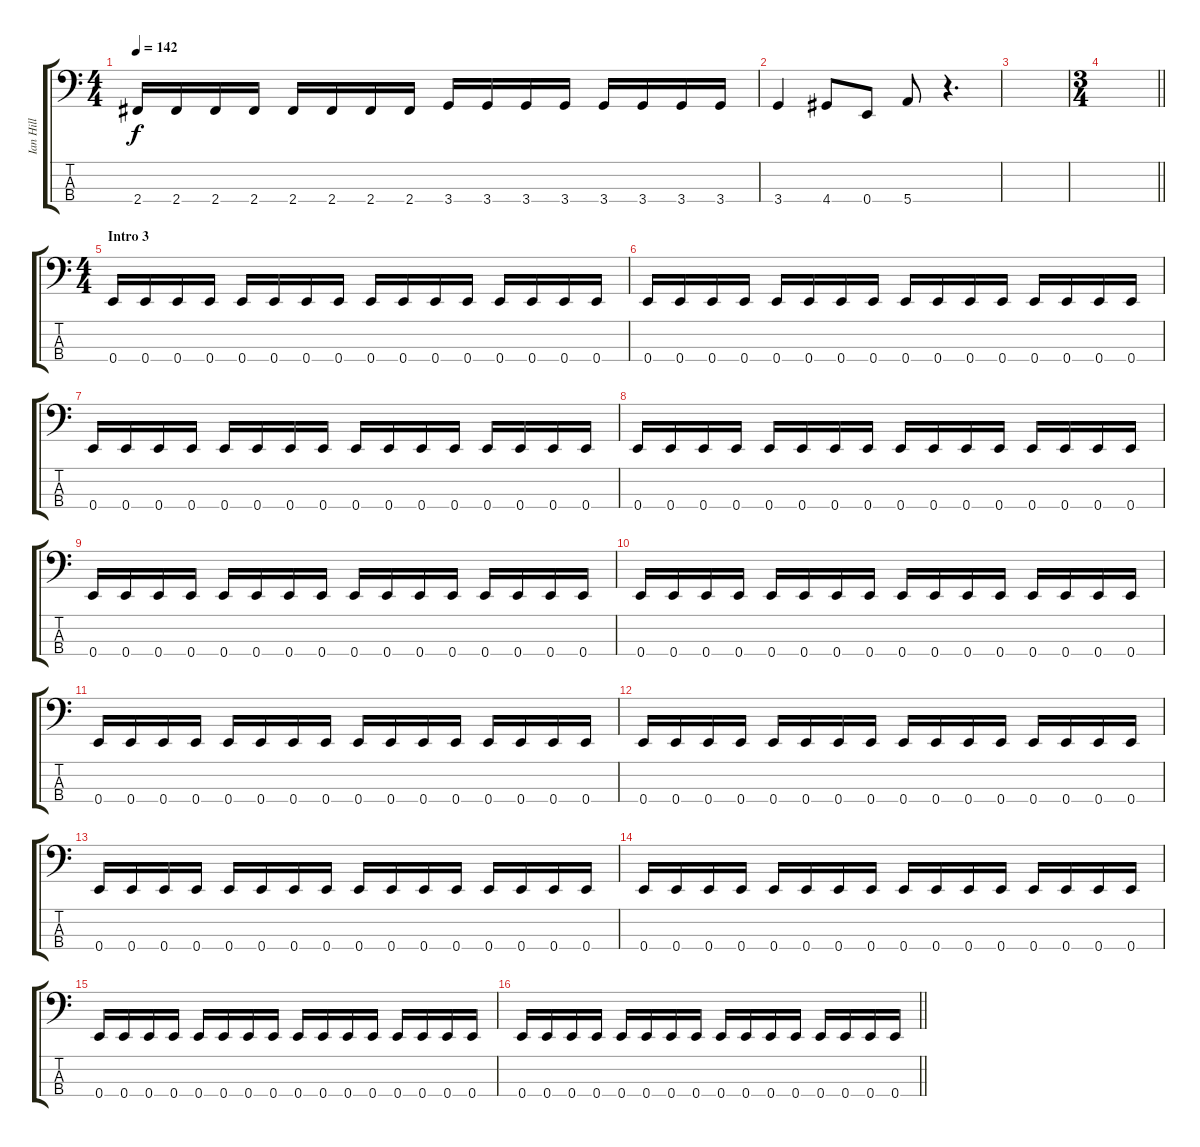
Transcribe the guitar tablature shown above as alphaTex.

\track ("Ian Hill" "Ian Hill") {instrument electricbasspick}
\staff {score tabs}
\tuning (G2 D2 A1 E1) {hide}
\ts (4 4)
\tempo 142
\clef f4
\ks c
2.4.16{dy f} 2.4.16 2.4.16 2.4.16 2.4.16 2.4.16 2.4.16 2.4.16 3.4.16 3.4.16 3.4.16 3.4.16 3.4.16 3.4.16 3.4.16 3.4.16 |
3.4.4 4.4.8 0.4.8 5.4.8 r.4{d} |
|
\ts (3 4)
\barLineRight lightlight
|
\ts (4 4)
\section ("" "Intro 3")
0.4.16 0.4.16 0.4.16 0.4.16 0.4.16 0.4.16 0.4.16 0.4.16 0.4.16 0.4.16 0.4.16 0.4.16 0.4.16 0.4.16 0.4.16 0.4.16 |
0.4.16 0.4.16 0.4.16 0.4.16 0.4.16 0.4.16 0.4.16 0.4.16 0.4.16 0.4.16 0.4.16 0.4.16 0.4.16 0.4.16 0.4.16 0.4.16 |
0.4.16 0.4.16 0.4.16 0.4.16 0.4.16 0.4.16 0.4.16 0.4.16 0.4.16 0.4.16 0.4.16 0.4.16 0.4.16 0.4.16 0.4.16 0.4.16 |
0.4.16 0.4.16 0.4.16 0.4.16 0.4.16 0.4.16 0.4.16 0.4.16 0.4.16 0.4.16 0.4.16 0.4.16 0.4.16 0.4.16 0.4.16 0.4.16 |
0.4.16 0.4.16 0.4.16 0.4.16 0.4.16 0.4.16 0.4.16 0.4.16 0.4.16 0.4.16 0.4.16 0.4.16 0.4.16 0.4.16 0.4.16 0.4.16 |
0.4.16 0.4.16 0.4.16 0.4.16 0.4.16 0.4.16 0.4.16 0.4.16 0.4.16 0.4.16 0.4.16 0.4.16 0.4.16 0.4.16 0.4.16 0.4.16 |
0.4.16 0.4.16 0.4.16 0.4.16 0.4.16 0.4.16 0.4.16 0.4.16 0.4.16 0.4.16 0.4.16 0.4.16 0.4.16 0.4.16 0.4.16 0.4.16 |
0.4.16 0.4.16 0.4.16 0.4.16 0.4.16 0.4.16 0.4.16 0.4.16 0.4.16 0.4.16 0.4.16 0.4.16 0.4.16 0.4.16 0.4.16 0.4.16 |
0.4.16 0.4.16 0.4.16 0.4.16 0.4.16 0.4.16 0.4.16 0.4.16 0.4.16 0.4.16 0.4.16 0.4.16 0.4.16 0.4.16 0.4.16 0.4.16 |
0.4.16 0.4.16 0.4.16 0.4.16 0.4.16 0.4.16 0.4.16 0.4.16 0.4.16 0.4.16 0.4.16 0.4.16 0.4.16 0.4.16 0.4.16 0.4.16 |
0.4.16 0.4.16 0.4.16 0.4.16 0.4.16 0.4.16 0.4.16 0.4.16 0.4.16 0.4.16 0.4.16 0.4.16 0.4.16 0.4.16 0.4.16 0.4.16 |
\barLineRight lightlight
0.4.16 0.4.16 0.4.16 0.4.16 0.4.16 0.4.16 0.4.16 0.4.16 0.4.16 0.4.16 0.4.16 0.4.16 0.4.16 0.4.16 0.4.16 0.4.16
